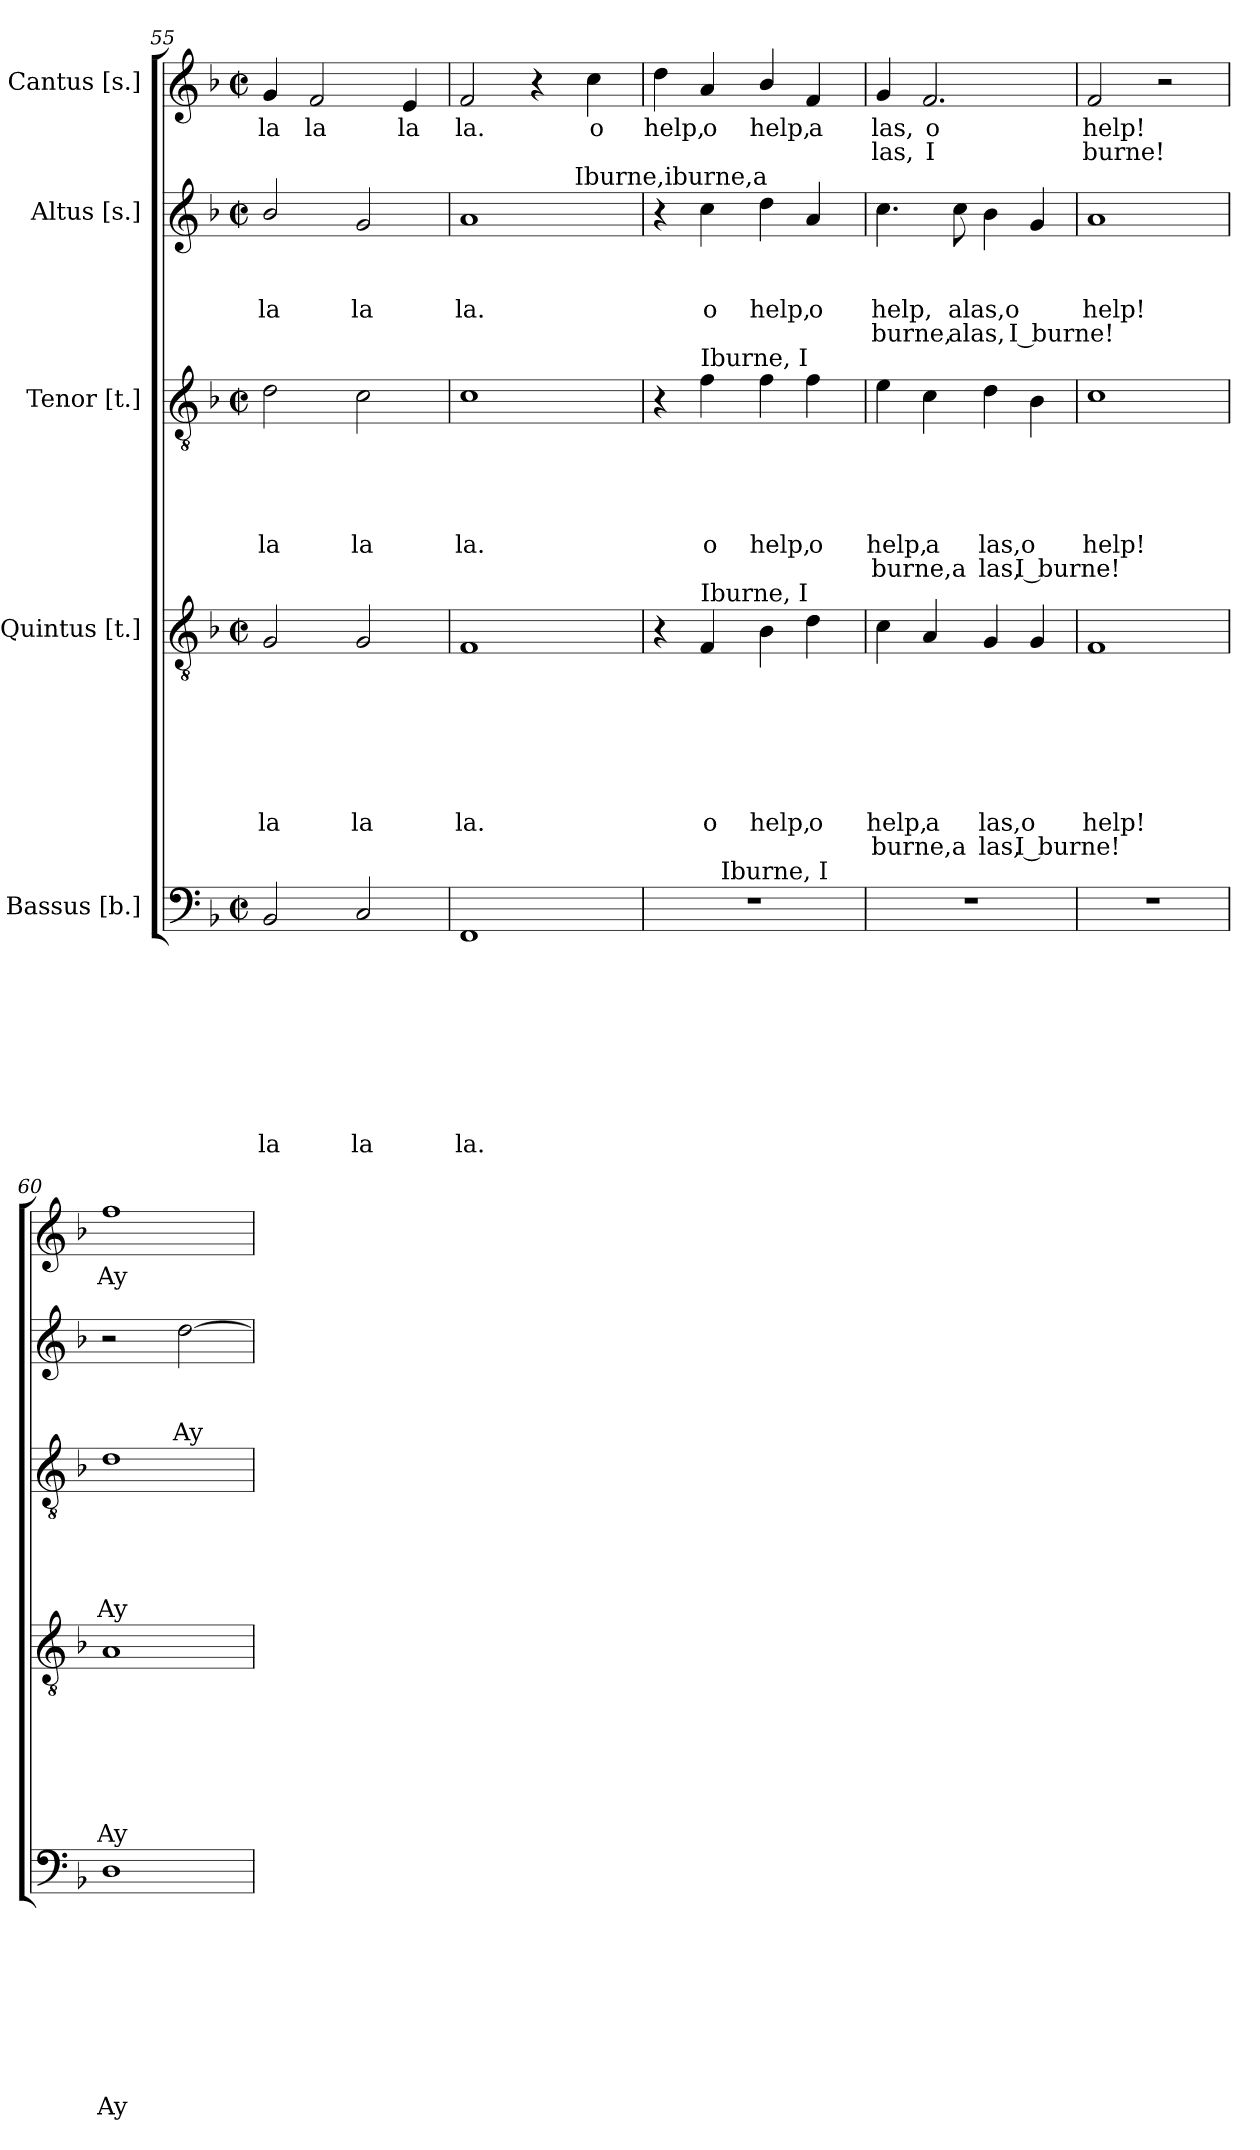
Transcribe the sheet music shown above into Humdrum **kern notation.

**kern	**text	**text	**text	**text	**text	**text	**text	**text	**text	**kern	**text	**text	**text	**text	**text	**text	**text	**text	**kern	**text	**text	**text	**text	**text	**text	**kern	**text	**text	**text	**text	**kern	**text	**text
*part5	*part5	*part5	*part5	*part5	*part5	*part5	*part5	*part5	*part5	*part4	*part4	*part4	*part4	*part4	*part4	*part4	*part4	*part4	*part3	*part3	*part3	*part3	*part3	*part3	*part3	*part2	*part2	*part2	*part2	*part2	*part1	*part1	*part1
*staff5	*staff5	*staff5	*staff5	*staff5	*staff5	*staff5	*staff5	*staff5	*staff5	*staff4	*staff4	*staff4	*staff4	*staff4	*staff4	*staff4	*staff4	*staff4	*staff3	*staff3	*staff3	*staff3	*staff3	*staff3	*staff3	*staff2	*staff2	*staff2	*staff2	*staff2	*staff1	*staff1	*staff1
*I"Bassus [b.]	*	*	*	*	*	*	*	*	*	*I"Quintus [t.]	*	*	*	*	*	*	*	*	*I"Tenor [t.]	*	*	*	*	*	*	*I"Altus [s.]	*	*	*	*	*I"Cantus [s.]	*	*
*clefF4	*	*	*	*	*	*	*	*	*	*clefGv2	*	*	*	*	*	*	*	*	*clefGv2	*	*	*	*	*	*	*clefG2	*	*	*	*	*clefG2	*	*
*k[b-]	*	*	*	*	*	*	*	*	*	*k[b-]	*	*	*	*	*	*	*	*	*k[b-]	*	*	*	*	*	*	*k[b-]	*	*	*	*	*k[b-]	*	*
*F:	*	*	*	*	*	*	*	*	*	*F:	*	*	*	*	*	*	*	*	*F:	*	*	*	*	*	*	*F:	*	*	*	*	*F:	*	*
*M2/2	*	*	*	*	*	*	*	*	*	*M2/2	*	*	*	*	*	*	*	*	*M2/2	*	*	*	*	*	*	*M2/2	*	*	*	*	*M2/2	*	*
*met(c|)	*	*	*	*	*	*	*	*	*	*met(c|)	*	*	*	*	*	*	*	*	*met(c|)	*	*	*	*	*	*	*met(c|)	*	*	*	*	*met(c|)	*	*
=55	=55	=55	=55	=55	=55	=55	=55	=55	=55	=55	=55	=55	=55	=55	=55	=55	=55	=55	=55	=55	=55	=55	=55	=55	=55	=55	=55	=55	=55	=55	=55	=55	=55
!	!	!	!	!	!	!	!	!	!LO:LY:b	!	!	!	!	!	!	!	!LO:LY:b	!	!	!	!	!	!	!LO:LY:b	!	!	!	!	!LO:LY:b	!	!	!LO:LY:b	!
2BB-/	.	.	.	.	.	.	.	.	la	2G/	.	.	.	.	.	.	la	.	2d\	.	.	.	.	la	.	2b-/	.	.	la	.	4g/	la	.
!	!	!	!	!	!	!	!	!	!	!	!	!	!	!	!	!	!	!	!	!	!	!	!	!	!	!	!	!	!	!	!	!LO:LY:b	!
.	.	.	.	.	.	.	.	.	.	.	.	.	.	.	.	.	.	.	.	.	.	.	.	.	.	.	.	.	.	.	2f/	la	.
!	!	!	!	!	!	!	!	!	!LO:LY:b	!	!	!	!	!	!	!	!LO:LY:b	!	!	!	!	!	!	!LO:LY:b	!	!	!	!	!LO:LY:b	!	!	!	!
2C/	.	.	.	.	.	.	.	.	la	2G/	.	.	.	.	.	.	la	.	2c\	.	.	.	.	la	.	2g/	.	.	la	.	.	.	.
!	!	!	!	!	!	!	!	!	!	!	!	!	!	!	!	!	!	!	!	!	!	!	!	!	!	!	!	!	!	!	!	!LO:LY:b	!
.	.	.	.	.	.	.	.	.	.	.	.	.	.	.	.	.	.	.	.	.	.	.	.	.	.	.	.	.	.	.	4e/	la	.
=56	=56	=56	=56	=56	=56	=56	=56	=56	=56	=56	=56	=56	=56	=56	=56	=56	=56	=56	=56	=56	=56	=56	=56	=56	=56	=56	=56	=56	=56	=56	=56	=56	=56
!	!	!	!	!	!	!	!	!	!LO:LY:b	!	!	!	!	!	!	!	!LO:LY:b	!	!	!	!	!	!	!LO:LY:b	!	!	!	!	!LO:LY:b	!	!	!LO:LY:b	!
*	*	*	*	*	*	*	*	*	*	*	*	*	*	*	*	*	*	*	*	*	*	*	*	*	*	*^	*	*	*	*	*	*	*
1FF	.	.	.	.	.	.	.	.	la.	1F	.	.	.	.	.	.	la.	.	1c	.	.	.	.	la.	.	1a	2ryy	.	.	la.	.	2f/	la.	.
.	.	.	.	.	.	.	.	.	.	.	.	.	.	.	.	.	.	.	.	.	.	.	.	.	.	.	8..ryy	.	.	.	.	4r	.	.
!	!	!	!	!	!	!	!	!	!	!	!	!	!	!	!	!	!	!	!	!	!	!	!	!	!	!	!LO:TX:a:t=Iburne,iburne,a	!	!	!	!	!	!	!
.	.	.	.	.	.	.	.	.	.	.	.	.	.	.	.	.	.	.	.	.	.	.	.	.	.	.	4ryy	.	.	.	.	.	.	.
!	!	!	!	!	!	!	!	!	!	!	!	!	!	!	!	!	!	!	!	!	!	!	!	!	!	!	!	!	!	!	!	!	!LO:LY:b	!
.	.	.	.	.	.	.	.	.	.	.	.	.	.	.	.	.	.	.	.	.	.	.	.	.	.	.	.	.	.	.	.	4cc\	o	.
.	.	.	.	.	.	.	.	.	.	.	.	.	.	.	.	.	.	.	.	.	.	.	.	.	.	.	32ryy	.	.	.	.	.	.	.
=57	=57	=57	=57	=57	=57	=57	=57	=57	=57	=57	=57	=57	=57	=57	=57	=57	=57	=57	=57	=57	=57	=57	=57	=57	=57	=57	=57	=57	=57	=57	=57	=57	=57	=57
!	!	!	!	!	!	!	!	!	!	!	!	!	!	!	!	!	!	!	!	!	!	!	!	!	!	!	!	!	!	!	!	!	!LO:LY:b	!
*^	*	*	*	*	*	*	*	*	*	*	*	*	*	*	*	*	*	*	*	*	*	*	*	*	*	*v	*v	*	*	*	*	*	*	*
1r	4ryy	.	.	.	.	.	.	.	.	.	4r	.	.	.	.	.	.	.	.	4r	.	.	.	.	.	.	4r	.	.	.	.	4dd\	help,	.
!	!	!	!	!	!	!	!	!	!	!	!	!	!	!	!	!	!	!	!	!LO:TX:a:t=Iburne, I	!	!	!	!	!	!	!	!	!	!	!	!	!	!
!	!	!	!	!	!	!	!	!	!	!	!LO:TX:a:t=Iburne, I	!	!	!	!	!	!	!	!	!	!	!	!	!	!	!	!	!	!	!	!	!	!	!
!	!	!	!	!	!	!	!	!	!	!	!	!	!	!	!	!	!	!LO:LY:b	!	!	!	!	!	!	!LO:LY:b	!	!	!	!	!LO:LY:b	!	!	!LO:LY:b	!
.	16ryy	.	.	.	.	.	.	.	.	.	4F/	.	.	.	.	.	.	o	.	4f\	.	.	.	.	o	.	4cc\	.	.	o	.	4a/	o	.
!	!LO:TX:a:t=Iburne, I	!	!	!	!	!	!	!	!	!	!	!	!	!	!	!	!	!	!	!	!	!	!	!	!	!	!	!	!	!	!	!	!	!
.	2ryy	.	.	.	.	.	.	.	.	.	.	.	.	.	.	.	.	.	.	.	.	.	.	.	.	.	.	.	.	.	.	.	.	.
!	!	!	!	!	!	!	!	!	!	!	!	!	!	!	!	!	!	!LO:LY:b	!	!	!	!	!	!	!LO:LY:b	!	!	!	!	!LO:LY:b	!	!	!LO:LY:b	!
.	.	.	.	.	.	.	.	.	.	.	4B-\	.	.	.	.	.	.	help,	.	4f\	.	.	.	.	help,	.	4dd\	.	.	help,	.	4b-/	help,	.
!	!	!	!	!	!	!	!	!	!	!	!	!	!	!	!	!	!	!LO:LY:b	!	!	!	!	!	!	!LO:LY:b	!	!	!	!	!LO:LY:b	!	!	!LO:LY:b	!
.	.	.	.	.	.	.	.	.	.	.	4d\	.	.	.	.	.	.	o	.	4f\	.	.	.	.	o	.	4a/	.	.	o	.	4f</	a	.
.	8.ryy	.	.	.	.	.	.	.	.	.	.	.	.	.	.	.	.	.	.	.	.	.	.	.	.	.	.	.	.	.	.	.	.	.
!!LO:LB:g=z
=58	=58	=58	=58	=58	=58	=58	=58	=58	=58	=58	=58	=58	=58	=58	=58	=58	=58	=58	=58	=58	=58	=58	=58	=58	=58	=58	=58	=58	=58	=58	=58	=58	=58	=58
!	!	!	!	!	!	!	!	!	!	!	!	!	!	!	!	!	!	!LO:LY:b	!LO:LY:b	!	!	!	!	!	!LO:LY:b	!LO:LY:b	!	!	!	!LO:LY:b	!LO:LY:b	!	!LO:LY:b	!LO:LY:b
*v	*v	*	*	*	*	*	*	*	*	*	*	*	*	*	*	*	*	*	*	*	*	*	*	*	*	*	*	*	*	*	*	*	*	*
1r	.	.	.	.	.	.	.	.	.	4c\	.	.	.	.	.	.	help,	burne,a	4e\	.	.	.	.	help,	burne,a	4.cc\	.	.	help,	burne,	4g/	las,	las,
!	!	!	!	!	!	!	!	!	!	!	!	!	!	!	!	!	!LO:LY:b	!	!	!	!	!	!	!LO:LY:b	!	!	!	!	!	!	!	!LO:LY:b	!LO:LY:b
.	.	.	.	.	.	.	.	.	.	4A/	.	.	.	.	.	.	a	.	4c\	.	.	.	.	a	.	.	.	.	.	.	2.f/	o	I
!	!	!	!	!	!	!	!	!	!	!	!	!	!	!	!	!	!	!	!	!	!	!	!	!	!	!	!	!	!LO:LY:b	!LO:LY:b	!	!	!
.	.	.	.	.	.	.	.	.	.	.	.	.	.	.	.	.	.	.	.	.	.	.	.	.	.	8cc\	.	.	alas,o	alas,	.	.	.
!	!	!	!	!	!	!	!	!	!	!	!	!	!	!	!	!	!LO:LY:b	!LO:LY:b	!	!	!	!	!	!LO:LY:b	!LO:LY:b	!	!	!	!	!	!	!	!
.	.	.	.	.	.	.	.	.	.	4G/	.	.	.	.	.	.	las,o	las,	4d\	.	.	.	.	las,o	las,	4b-\	.	.	.	.	.	.	.
!	!	!	!	!	!	!	!	!	!	!	!	!	!	!	!	!	!	!LO:LY:b	!	!	!	!	!	!	!LO:LY:b	!	!	!	!	!LO:LY:b	!	!	!
.	.	.	.	.	.	.	.	.	.	4G/	.	.	.	.	.	.	.	I burne!	4B-\	.	.	.	.	.	I burne!	4g/	.	.	.	I burne!	.	.	.
=59	=59	=59	=59	=59	=59	=59	=59	=59	=59	=59	=59	=59	=59	=59	=59	=59	=59	=59	=59	=59	=59	=59	=59	=59	=59	=59	=59	=59	=59	=59	=59	=59	=59
!	!	!	!	!	!	!	!	!	!	!	!	!	!	!	!	!	!LO:LY:b	!	!	!	!	!	!	!LO:LY:b	!	!	!	!	!LO:LY:b	!	!	!LO:LY:b	!LO:LY:b
1r	.	.	.	.	.	.	.	.	.	1F	.	.	.	.	.	.	help!	.	1c	.	.	.	.	help!	.	1a	.	.	help!	.	2f/	help!	burne!
.	.	.	.	.	.	.	.	.	.	.	.	.	.	.	.	.	.	.	.	.	.	.	.	.	.	.	.	.	.	.	2r	.	.
=60	=60	=60	=60	=60	=60	=60	=60	=60	=60	=60	=60	=60	=60	=60	=60	=60	=60	=60	=60	=60	=60	=60	=60	=60	=60	=60	=60	=60	=60	=60	=60	=60	=60
!	!	!	!	!	!	!	!	!	!LO:LY:b	!	!	!	!	!	!	!	!LO:LY:b	!	!	!	!	!	!	!LO:LY:b	!	!	!	!	!	!	!	!LO:LY:b	!
1D	.	.	.	.	.	.	.	.	Ay	1A	.	.	.	.	.	.	Ay	.	1d	.	.	.	.	Ay	.	2r	.	.	.	.	1ff	Ay	.
!	!	!	!	!	!	!	!	!	!	!	!	!	!	!	!	!	!	!	!	!	!	!	!	!	!	!	!	!	!LO:LY:b	!	!	!	!
.	.	.	.	.	.	.	.	.	.	.	.	.	.	.	.	.	.	.	.	.	.	.	.	.	.	[>2dd\	.	.	Ay	.	.	.	.
=	=	=	=	=	=	=	=	=	=	=	=	=	=	=	=	=	=	=	=	=	=	=	=	=	=	=	=	=	=	=	=	=	=
*-	*-	*-	*-	*-	*-	*-	*-	*-	*-	*-	*-	*-	*-	*-	*-	*-	*-	*-	*-	*-	*-	*-	*-	*-	*-	*-	*-	*-	*-	*-	*-	*-	*-
